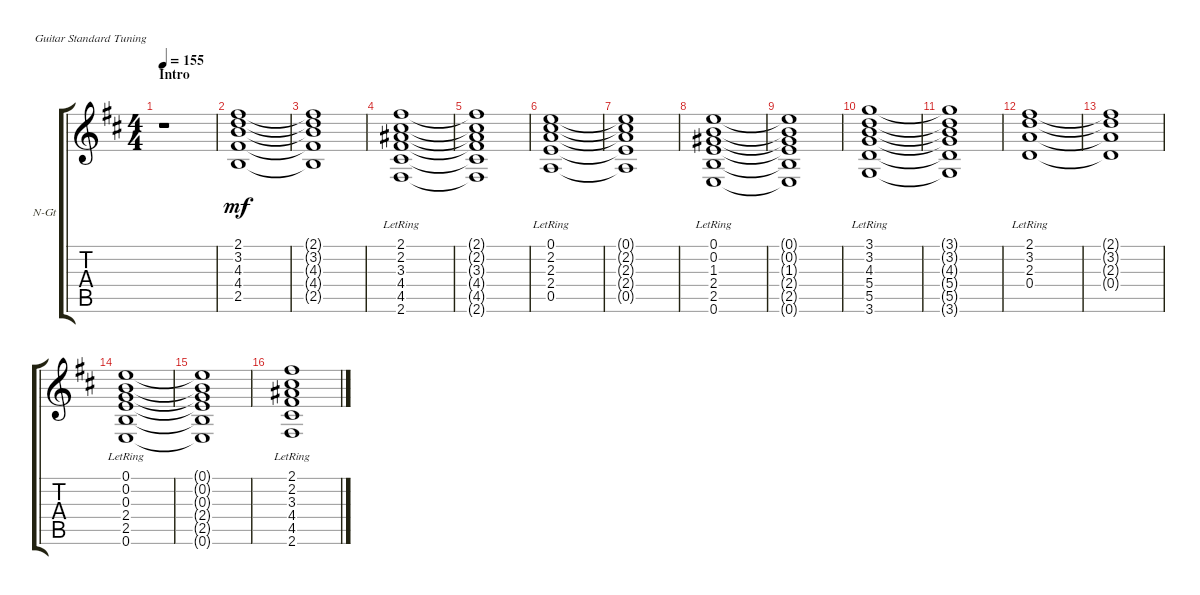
\defaultSystemsLayout 4
\bracketExtendMode groupsimilarinstruments
\firstSystemTrackNameOrientation horizontal
\otherSystemsTrackNameOrientation horizontal
\track ("Background" "N-Gt") {instrument acousticguitarsteel}
\staff {score tabs}
\tuning (E4 B3 G3 D3 A2 E2)
\ts (4 4)
\section ("" "Intro")
\tempo 155
\clef g2
\ks bminor
r.1{dy mf instrument acousticguitarsteel} |
(2.5 4.4 4.3 2.1 3.2).1 |
(2.5{t} 4.4{t} 4.3{t} 2.1{t} 3.2{t}).1 |
(2.6{lr} 4.5{lr} 4.4{lr} 3.3{lr} 2.2{lr} 2.1{lr}).1 |
(2.6{t} 4.5{t} 4.4{t} 3.3{t} 2.2{t} 2.1{t}).1 |
(0.5{lr} 2.4{lr} 2.3{lr} 2.2{lr} 0.1{lr}).1 |
(0.5{t} 2.4{t} 2.3{t} 2.2{t} 0.1{t}).1 |
(0.6{lr} 2.5{lr} 2.4{lr} 1.3{lr} 0.2{lr} 0.1{lr}).1 |
(0.6{t} 2.5{t} 2.4{t} 1.3{t} 0.2{t} 0.1{t}).1 |
(3.6{lr} 5.4{lr} 5.5{lr} 4.3{lr} 3.2{lr} 3.1{lr}).1 |
(3.6{t} 5.4{t} 5.5{t} 4.3{t} 3.2{t} 3.1{t}).1 |
(0.4{lr} 2.3{lr} 3.2{lr} 2.1{lr}).1 |
(0.4{t} 2.3{t} 3.2{t} 2.1{t}).1 |
(0.6{lr} 2.5{lr} 2.4{lr} 0.3{lr} 0.2{lr} 0.1{lr}).1 |
(0.6{t} 2.5{t} 2.4{t} 0.3{t} 0.2{t} 0.1{t}).1 |
(2.6{lr} 4.5{lr} 4.4{lr} 3.3{lr} 2.2{lr} 2.1{lr}).1
